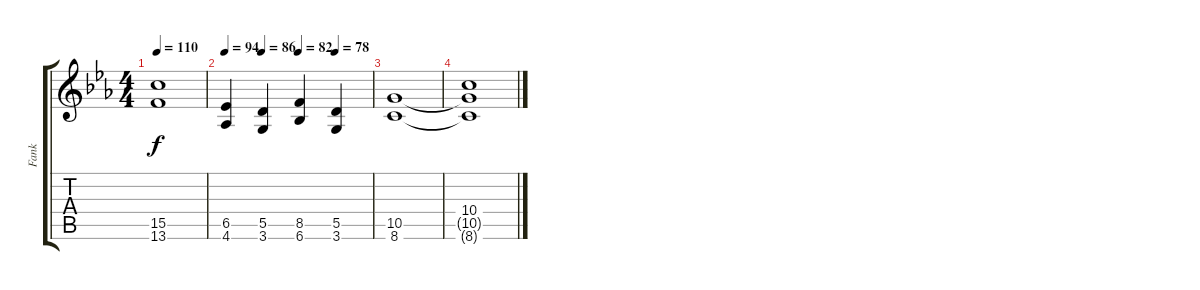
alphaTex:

\track ("Fank" "Fank") {instrument distortionguitar}
\staff {score tabs}
\tuning (E4 B3 G3 D3 A2 E2) {hide}
\ts (4 4)
\tempo 110
\clef g2
\ks eb
(15.5 13.6).1{dy f} |
\tempo 92
\tempo (84 0.25)
\tempo (80 0.5)
\tempo (76 0.75)
\tempo 94
\tempo (86 0.25)
\tempo (82 0.5)
\tempo (78 0.75)
(6.5 4.6).4 (5.5 3.6).4 (8.5 6.6).4 (5.5 3.6).4 |
(10.5 8.6).1 |
(10.4 10.5{t} 8.6{t}).1
